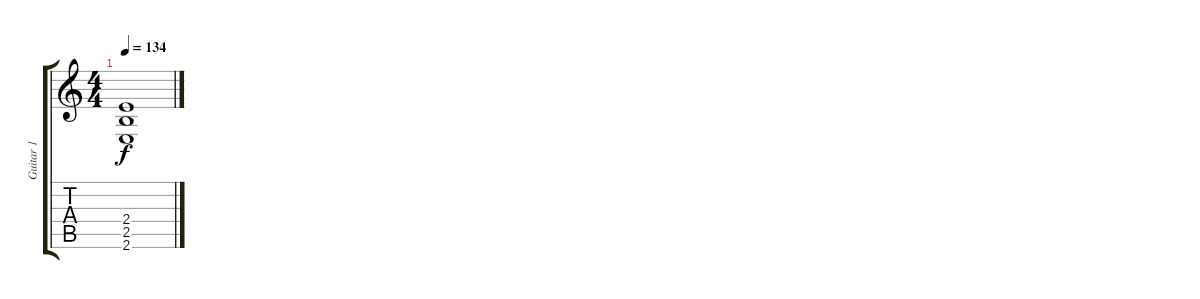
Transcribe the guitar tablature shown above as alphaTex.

\track ("Guitar 1" "Guitar 1") {instrument distortionguitar}
\staff {score tabs}
\tuning (E4 B3 G3 D3 A2 D2) {hide}
\ts (4 4)
\tempo 134
\clef g2
\ks c
(2.4 2.5 2.6).1{dy f}
